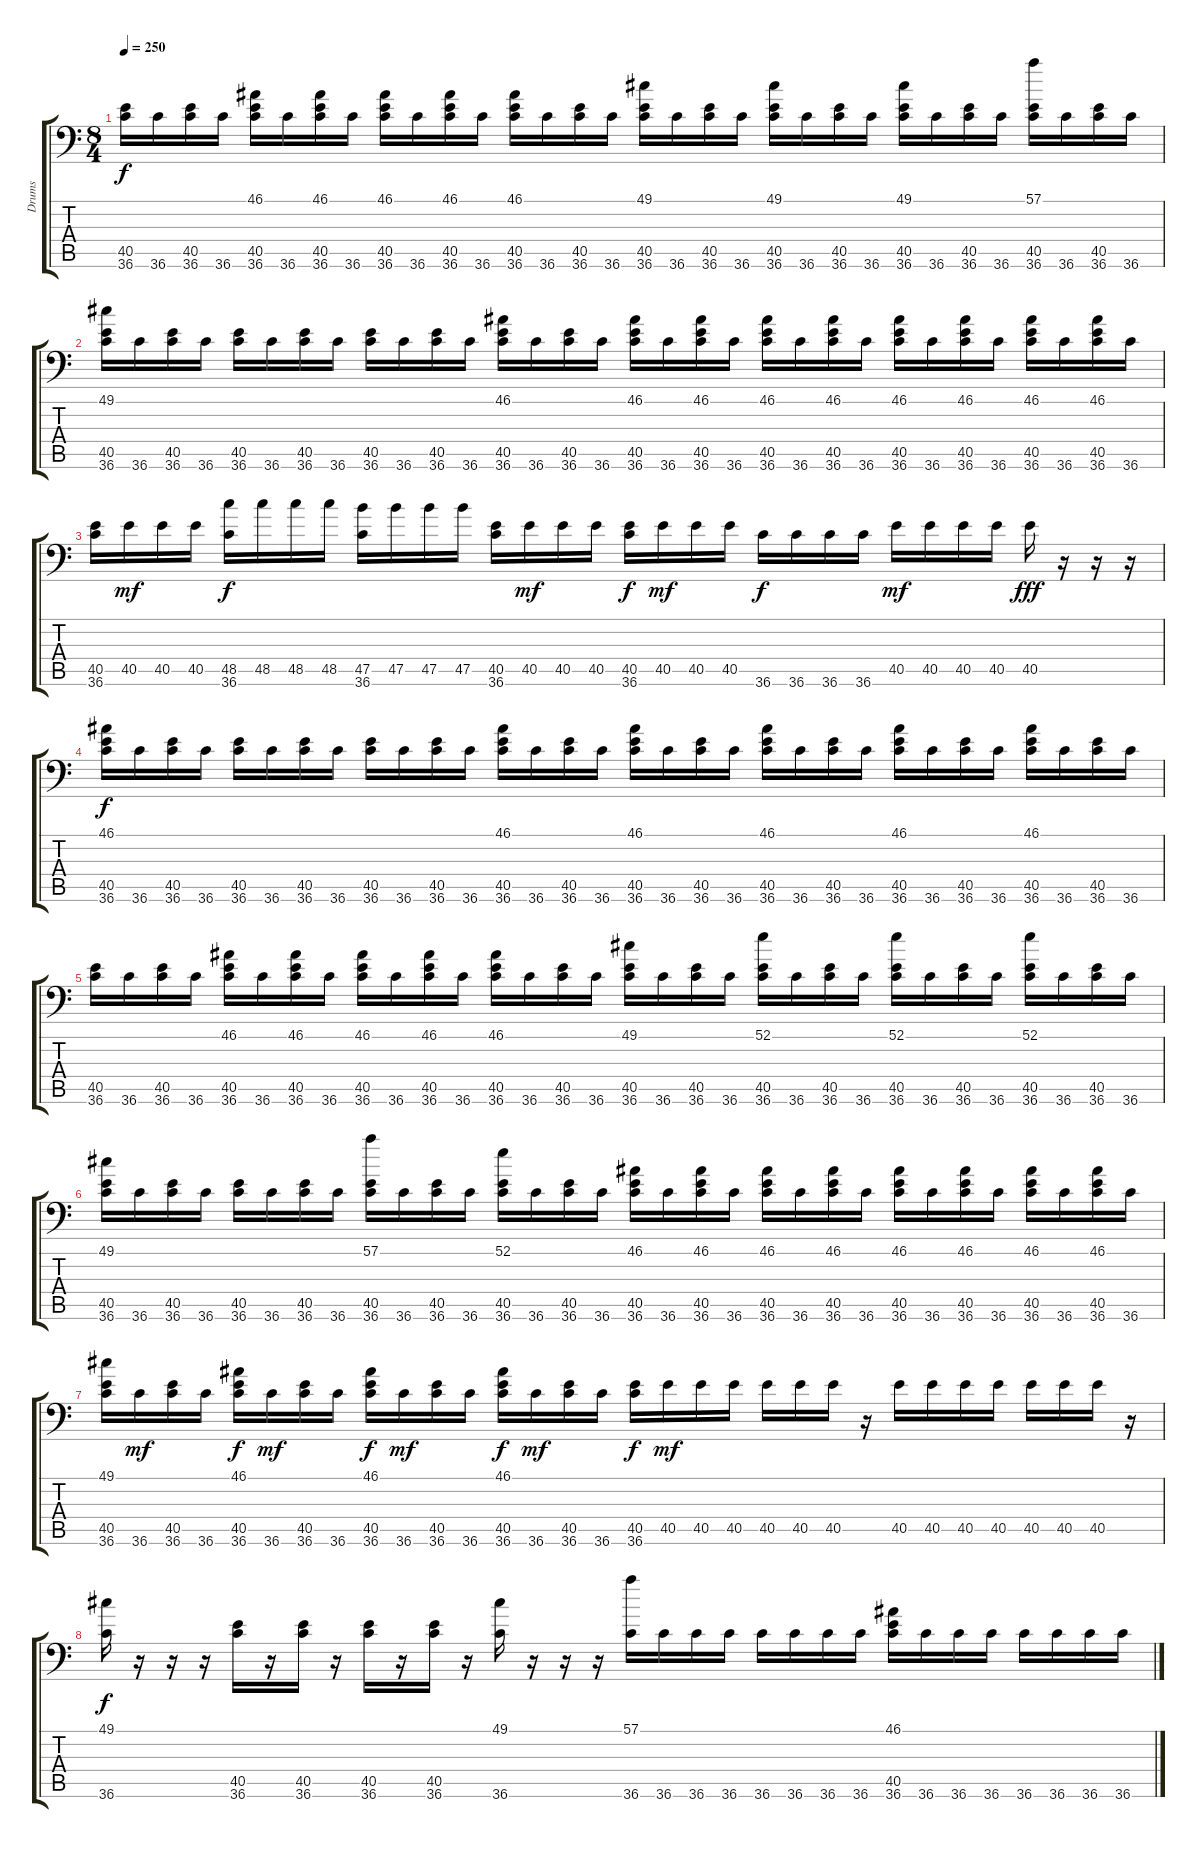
\track ("Drums" "Drums") {instrument acousticgrandpiano}
\staff {score tabs}
\tuning (C-1 C-1 C-1 C-1 C-1 C-1) {hide}
\ts (8 4)
\tempo 250
\clef f4
\ks c
(40.5 36.6).16{dy f} 36.6.16 (40.5 36.6).16 36.6.16 (46.1 40.5 36.6).16 36.6.16 (46.1 40.5 36.6).16 36.6.16 (46.1 40.5 36.6).16 36.6.16 (46.1 40.5 36.6).16 36.6.16 (46.1 40.5 36.6).16 36.6.16 (40.5 36.6).16 36.6.16 (49.1 40.5 36.6).16 36.6.16 (40.5 36.6).16 36.6.16 (49.1 40.5 36.6).16 36.6.16 (40.5 36.6).16 36.6.16 (49.1 40.5 36.6).16 36.6.16 (40.5 36.6).16 36.6.16 (57.1 40.5 36.6).16 36.6.16 (40.5 36.6).16 36.6.16 |
(49.1 40.5 36.6).16 36.6.16 (40.5 36.6).16 36.6.16 (40.5 36.6).16 36.6.16 (40.5 36.6).16 36.6.16 (40.5 36.6).16 36.6.16 (40.5 36.6).16 36.6.16 (46.1 40.5 36.6).16 36.6.16 (40.5 36.6).16 36.6.16 (46.1 40.5 36.6).16 36.6.16 (46.1 40.5 36.6).16 36.6.16 (46.1 40.5 36.6).16 36.6.16 (46.1 40.5 36.6).16 36.6.16 (46.1 40.5 36.6).16 36.6.16 (46.1 40.5 36.6).16 36.6.16 (46.1 40.5 36.6).16 36.6.16 (46.1 40.5 36.6).16 36.6.16 |
(40.5 36.6).16 40.5.16{dy mf} 40.5.16 40.5.16 (48.5 36.6).16{dy f} 48.5.16 48.5.16 48.5.16 (47.5 36.6).16 47.5.16 47.5.16 47.5.16 (40.5 36.6).16 40.5.16{dy mf} 40.5.16 40.5.16 (40.5 36.6).16{dy f} 40.5.16{dy mf} 40.5.16 40.5.16 36.6.16{dy f} 36.6.16 36.6.16 36.6.16 40.5.16{dy mf} 40.5.16 40.5.16 40.5.16 40.5.16{dy fff} r.16 r.16 r.16 |
(46.1 40.5 36.6).16{dy f} 36.6.16 (40.5 36.6).16 36.6.16 (40.5 36.6).16 36.6.16 (40.5 36.6).16 36.6.16 (40.5 36.6).16 36.6.16 (40.5 36.6).16 36.6.16 (46.1 40.5 36.6).16 36.6.16 (40.5 36.6).16 36.6.16 (46.1 40.5 36.6).16 36.6.16 (40.5 36.6).16 36.6.16 (46.1 40.5 36.6).16 36.6.16 (40.5 36.6).16 36.6.16 (46.1 40.5 36.6).16 36.6.16 (40.5 36.6).16 36.6.16 (46.1 40.5 36.6).16 36.6.16 (40.5 36.6).16 36.6.16 |
(40.5 36.6).16 36.6.16 (40.5 36.6).16 36.6.16 (46.1 40.5 36.6).16 36.6.16 (46.1 40.5 36.6).16 36.6.16 (46.1 40.5 36.6).16 36.6.16 (46.1 40.5 36.6).16 36.6.16 (46.1 40.5 36.6).16 36.6.16 (40.5 36.6).16 36.6.16 (49.1 40.5 36.6).16 36.6.16 (40.5 36.6).16 36.6.16 (52.1 40.5 36.6).16 36.6.16 (40.5 36.6).16 36.6.16 (52.1 40.5 36.6).16 36.6.16 (40.5 36.6).16 36.6.16 (52.1 40.5 36.6).16 36.6.16 (40.5 36.6).16 36.6.16 |
(49.1 40.5 36.6).16 36.6.16 (40.5 36.6).16 36.6.16 (40.5 36.6).16 36.6.16 (40.5 36.6).16 36.6.16 (57.1 40.5 36.6).16 36.6.16 (40.5 36.6).16 36.6.16 (52.1 40.5 36.6).16 36.6.16 (40.5 36.6).16 36.6.16 (46.1 40.5 36.6).16 36.6.16 (46.1 40.5 36.6).16 36.6.16 (46.1 40.5 36.6).16 36.6.16 (46.1 40.5 36.6).16 36.6.16 (46.1 40.5 36.6).16 36.6.16 (46.1 40.5 36.6).16 36.6.16 (46.1 40.5 36.6).16 36.6.16 (46.1 40.5 36.6).16 36.6.16 |
(49.1 40.5 36.6).16 36.6.16{dy mf} (40.5 36.6).16 36.6.16 (46.1 40.5 36.6).16{dy f} 36.6.16{dy mf} (40.5 36.6).16 36.6.16 (46.1 40.5 36.6).16{dy f} 36.6.16{dy mf} (40.5 36.6).16 36.6.16 (46.1 40.5 36.6).16{dy f} 36.6.16{dy mf} (40.5 36.6).16 36.6.16 (40.5 36.6).16{dy f} 40.5.16{dy mf} 40.5.16 40.5.16 40.5.16 40.5.16 40.5.16 r.16 40.5.16 40.5.16 40.5.16 40.5.16 40.5.16 40.5.16 40.5.16 r.16 |
(49.1 36.6).16{dy f} r.16 r.16 r.16 (40.5 36.6).16 r.16 (40.5 36.6).16 r.16 (40.5 36.6).16 r.16 (40.5 36.6).16 r.16 (49.1 36.6).16 r.16 r.16 r.16 (57.1 36.6).16 36.6.16 36.6.16 36.6.16 36.6.16 36.6.16 36.6.16 36.6.16 (46.1 40.5 36.6).16 36.6.16 36.6.16 36.6.16 36.6.16 36.6.16 36.6.16 36.6.16
